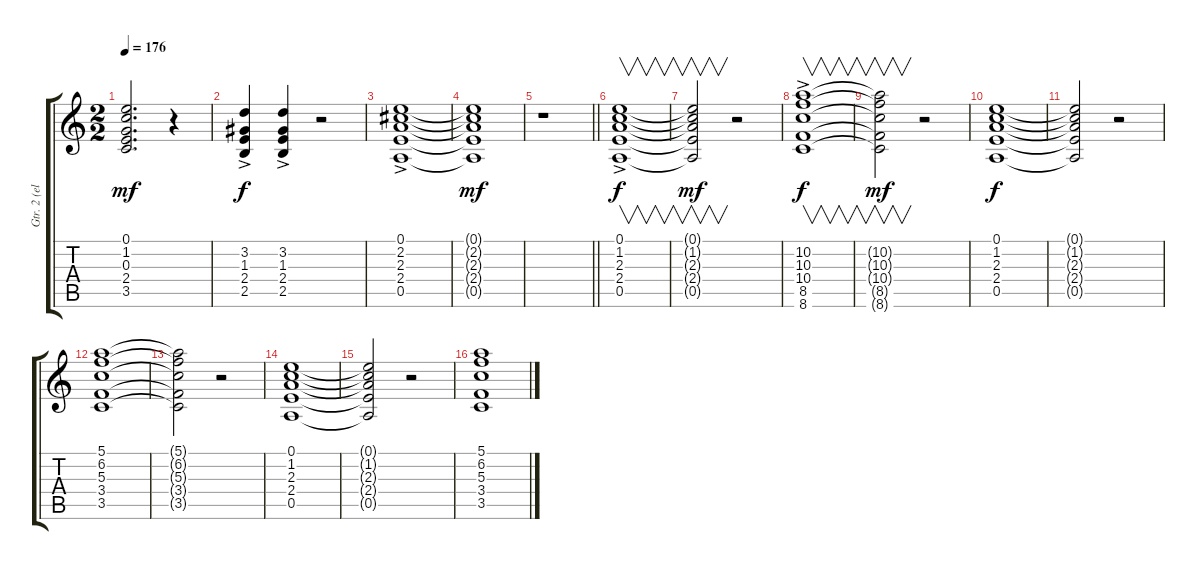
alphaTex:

\track ("Gtr. 2 (elec)" "Gtr. 2 (el") {instrument overdrivenguitar}
\staff {score tabs}
\tuning (E4 B3 G3 D3 A2 E2) {hide}
\ts (2 2)
\tempo 176
\clef g2
\ks c
(0.1{t} 1.2{t} 0.3{t} 2.4{t} 3.5{t}).2{d dy mf} r.4 |
(3.2{ac} 1.3{ac} 2.4{ac} 2.5{ac}).4{dy f} (3.2{ac} 1.3{ac} 2.4{ac} 2.5{ac}).4 r.2 |
(0.1{ac} 2.2{ac} 2.3{ac} 2.4{ac} 0.5{ac}).1 |
(0.1{t} 2.2{t} 2.3{t} 2.4{t} 0.5{t}).1{dy mf} |
\barLineRight lightlight
r.1 |
(0.1{ac} 1.2{ac} 2.3{ac} 2.4{ac} 0.5{ac}).1{v dy f} |
(0.1{t} 1.2{t} 2.3{t} 2.4{t} 0.5{t}).2{v dy mf} r.2 |
(10.2{ac} 10.3{ac} 10.4{ac} 8.5{ac} 8.6{ac}).1{v dy f} |
(10.2{t} 10.3{t} 10.4{t} 8.5{t} 8.6{t}).2{v dy mf} r.2 |
(0.1 1.2 2.3 2.4 0.5).1{dy f} |
(0.1{t} 1.2{t} 2.3{t} 2.4{t} 0.5{t}).2 r.2 |
(5.1 6.2 5.3 3.4 3.5).1 |
(5.1{t} 6.2{t} 5.3{t} 3.4{t} 3.5{t}).2 r.2 |
(0.1 1.2 2.3 2.4 0.5).1 |
(0.1{t} 1.2{t} 2.3{t} 2.4{t} 0.5{t}).2 r.2 |
(5.1 6.2 5.3 3.4 3.5).1
